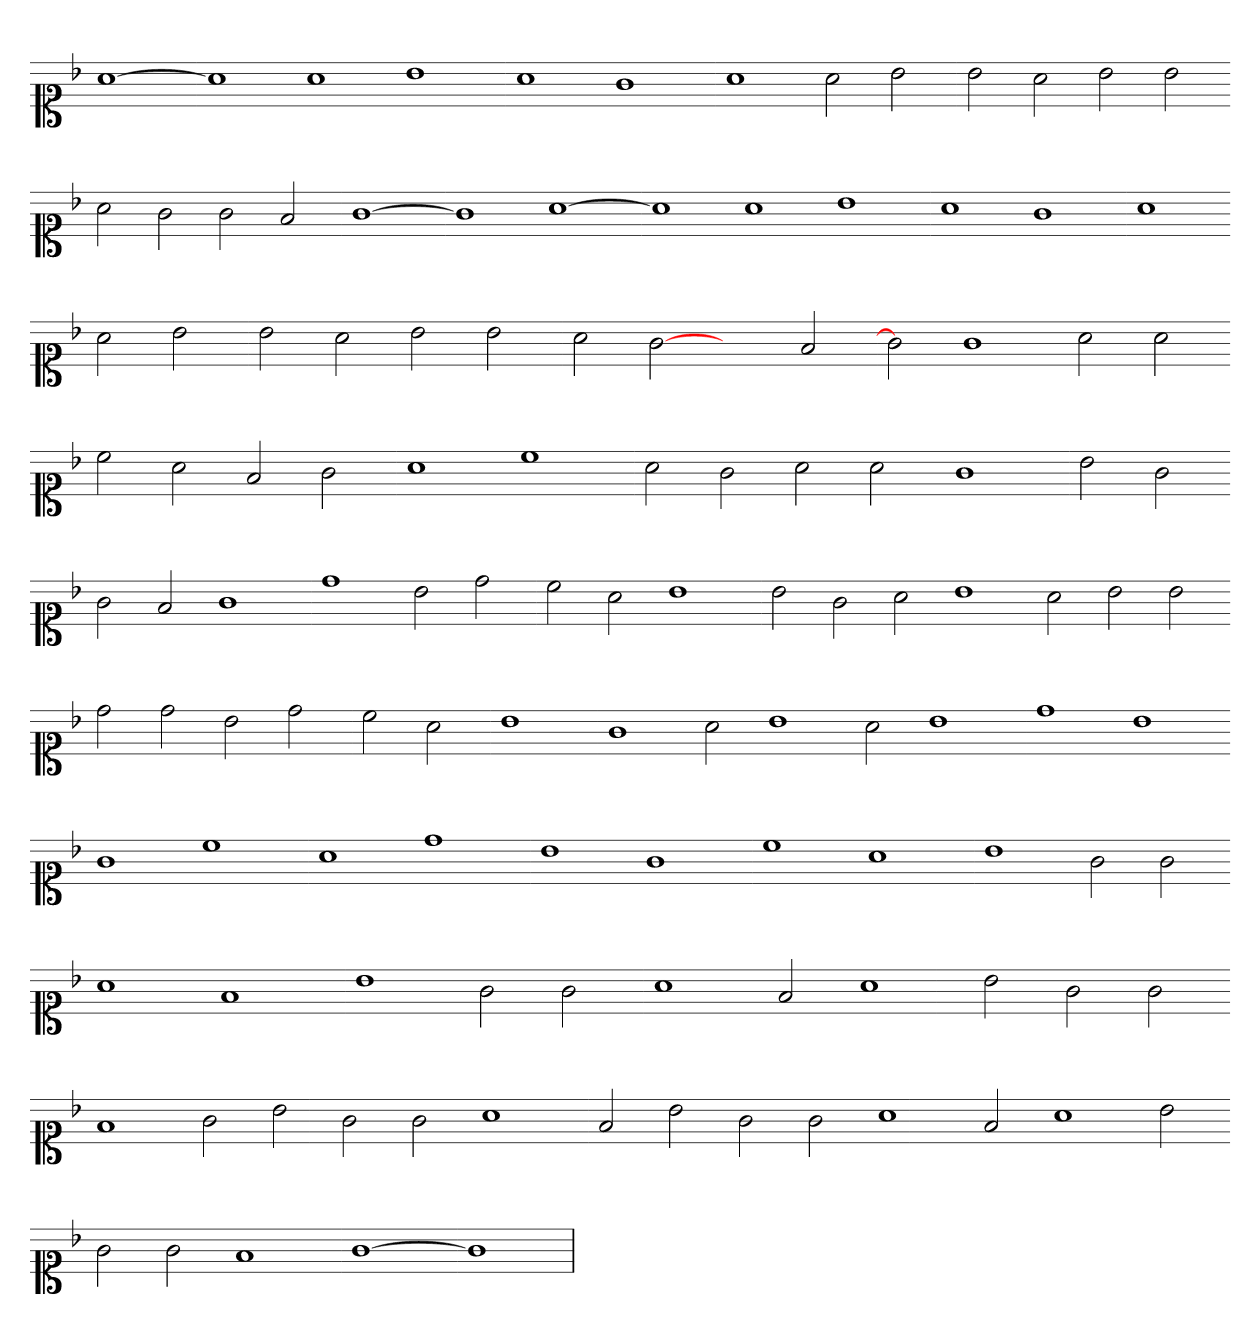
**kern
*part1
*staff1
*clefC1
*k[b-]
=
[1a
=-
1a]
1a
1b-
=-
1a
1g
=-
1a
2a
2b-
=-
2b-
2a
2b-
2b-
=-
2a
2g
2g
2f
=-
[1g
=-
1g]
[1a
=-
1a]
1a
1b-
=-
1a
1g
=-
1a
=-
2a
2b-
=-
2b-
2a
2b-
2b-
=-
2a
[2g
2ryy
2f
=-
2g]
1g
2a
2a
=-
2cc
2a
2f
2g
=-
1a
1cc
=-
2a
2g
2a
2a
=-
1g
=-
2b-
2g
=-
2g
2f
1g
=-
1dd
2b-
2dd
=-
2cc
2a
1b-
=-
2b-
2g
2a
1b-
2a
2b-
2b-
=-
2dd
2dd
2b-
2dd
=-
2cc
2a
=-
1b-
=-
1g
2a
1b-
2a
1b-
=-
1dd
1b-
=-
1g
1cc
=-
1a
1dd
=-
1b-
1g
=-
1cc
1a
=-
1b-
2g
2g
=-
1a
1f
=-
1b-
2g
2g
=-
1a
2f
1a
2b-
2g
2g
=-
1f
2g
2b-
2g
2g
1a
=-
2f
2b-
2g
2g
1a
2f
1a
2b-
=-
2g
2g
1f
=-
[1g
=1-
1g]
=
*-
